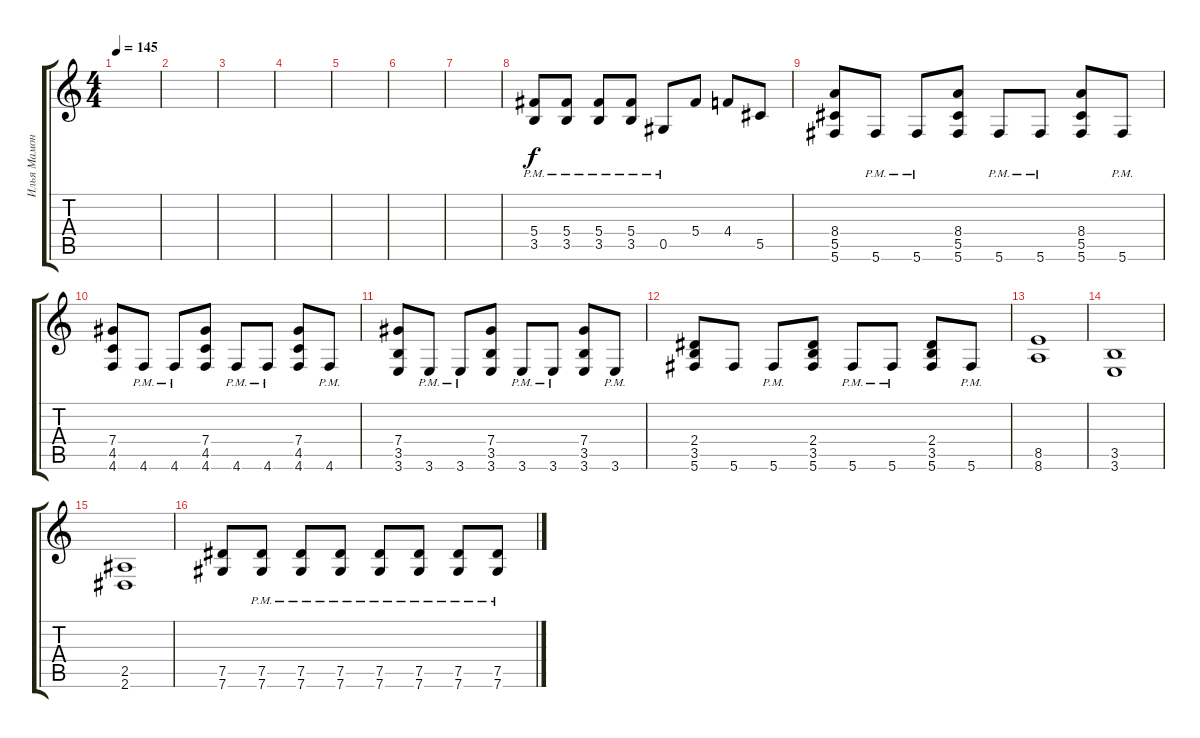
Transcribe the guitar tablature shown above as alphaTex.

\track ("Илья Мамонтов" "Илья Мамон") {instrument distortionguitar}
\staff {score tabs}
\tuning (Eb4 Bb3 Gb3 Db3 Ab2 Db2) {hide}
\ts (4 4)
\tempo 145
\clef g2
\ks c
|
|
|
|
|
|
|
(5.4{pm} 3.5{pm}).8 (5.4{pm} 3.5{pm}).8 (5.4{pm} 3.5{pm}).8 (5.4{pm} 3.5{pm}).8 0.5{pm}.8 5.4.8 4.4.8 5.5.8 |
(8.4 5.5 5.6).8 5.6{pm}.8 5.6{pm}.8 (8.4 5.5 5.6).8 5.6{pm}.8 5.6{pm}.8 (8.4 5.5 5.6).8 5.6{pm}.8 |
(7.4 4.5 4.6).8 4.6{pm}.8 4.6{pm}.8 (7.4 4.5 4.6).8 4.6{pm}.8 4.6{pm}.8 (7.4 4.5 4.6).8 4.6{pm}.8 |
(7.4 3.5 3.6).8 3.6{pm}.8 3.6{pm}.8 (7.4 3.5 3.6).8 3.6{pm}.8 3.6{pm}.8 (7.4 3.5 3.6).8 3.6{pm}.8 |
(2.4 3.5 5.6).8 5.6.8 5.6{pm}.8 (2.4 3.5 5.6).8 5.6{pm}.8 5.6{pm}.8 (2.4 3.5 5.6).8 5.6{pm}.8 |
(8.5 8.6).1 |
(3.5 3.6).1 |
(2.5 2.6).1 |
(7.5 7.6).8 (7.5{pm} 7.6{pm}).8 (7.5{pm} 7.6{pm}).8 (7.5{pm} 7.6{pm}).8 (7.5{pm} 7.6{pm}).8 (7.5{pm} 7.6{pm}).8 (7.5{pm} 7.6{pm}).8 (7.5{pm} 7.6{pm}).8
